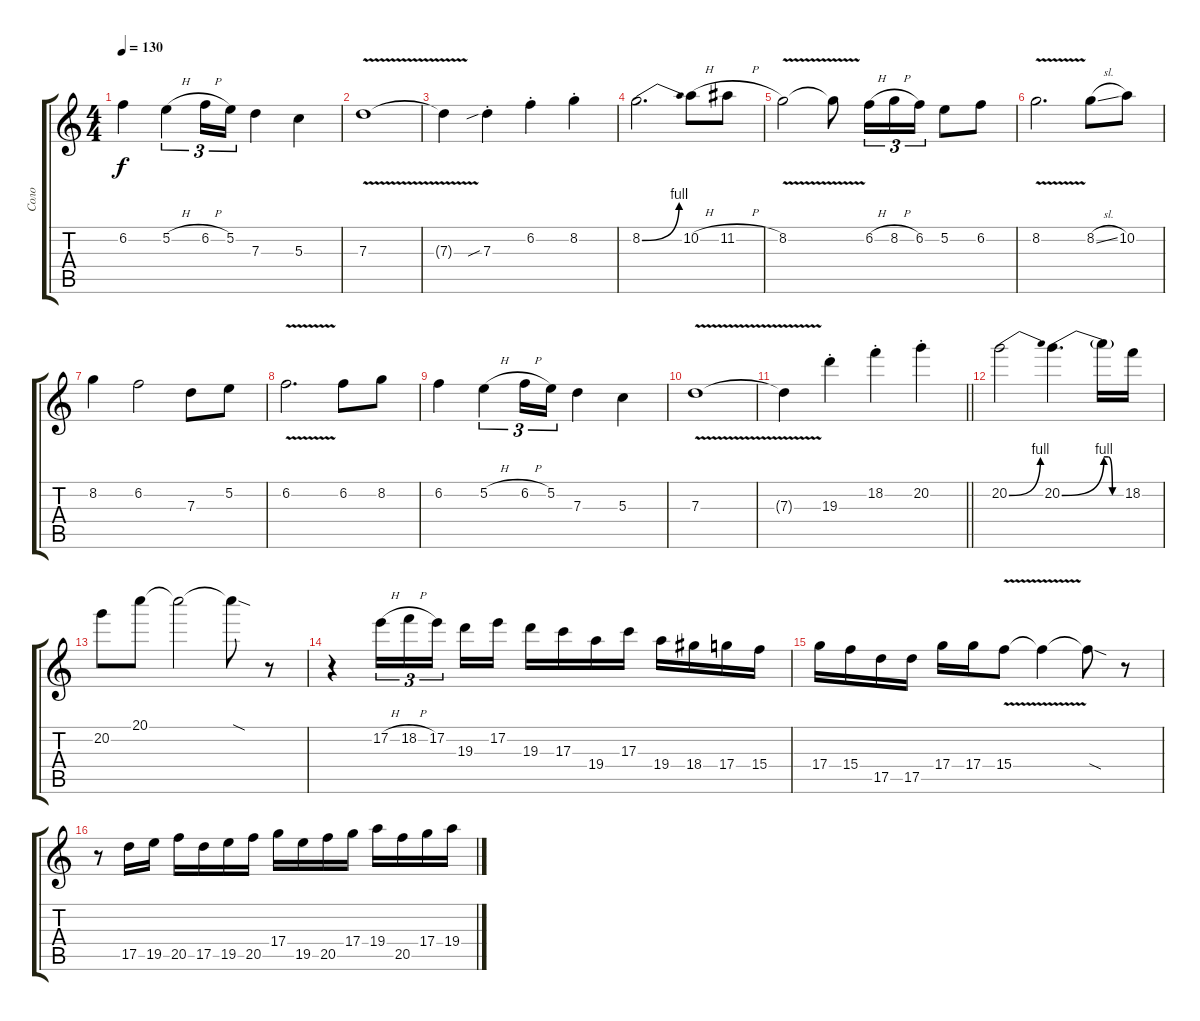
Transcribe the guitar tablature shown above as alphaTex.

\track ("Соло" "Соло") {instrument distortionguitar}
\staff {score tabs}
\tuning (E4 B3 G3 D3 A2 E2) {hide}
\ts (4 4)
\tempo 130
\clef g2
\ks c
6.2.4{dy f} 5.2{h}.4{tu (3 2)} 6.2{h}.16{tu (3 2)} 5.2.16{tu (3 2)} 7.3.4 5.3.4 |
7.3{v}.1 |
7.3{t}.4 7.3{sib st}.4 6.2{st}.4 8.2{st}.4 |
8.2{be (bend 0 0 60 4)}.2{d} 10.2{h}.8 11.2{h}.8 |
8.2{v}.2 8.2{t}.8 6.2{h}.16{tu (3 2)} 8.2{h}.16{tu (3 2)} 6.2.16{tu (3 2)} 5.2.8 6.2.8 |
8.2{v}.2{d} 8.2{sl}.8 10.2.8 |
8.2.4 6.2.2 7.3.8 5.2.8 |
6.2{v}.2{d} 6.2.8 8.2.8 |
6.2.4 5.2{h}.4{tu (3 2)} 6.2{h}.16{tu (3 2)} 5.2.16{tu (3 2)} 7.3.4 5.3.4 |
7.3{v}.1 |
\barLineRight lightlight
7.3{t}.4 19.3{st}.4 18.2{st}.4 20.2{st}.4 |
20.2{be (bend 0 0 60 4)}.2 20.2{be (bend 0 0 60 4)}.4{d} 20.2{be (custom 0 4 15 4 30 0 60 0) t}.16 18.2.16 |
20.2.8 20.1.8 20.1{t}.2 20.1{sod t}.8 r.8 |
r.4 17.2{h}.16{tu (3 2)} 18.2{h}.16{tu (3 2)} 17.2.16{tu (3 2) beam splitsecondary} 19.3.16 17.2.16 19.3.16 17.3.16 19.4.16 17.3.16 19.4.16 18.4.16 17.4.16 15.4.16 |
17.4.16 15.4.16 17.5.16 17.5.16 17.4.16 17.4.16 15.4{v}.8 15.4{t}.4 15.4{sod t}.8 r.8 |
r.8 17.5.16 19.5.16 20.5.16 17.5.16 19.5.16 20.5.16 17.4.16 19.5.16 20.5.16 17.4.16 19.4.16 20.5.16 17.4.16 19.4.16
